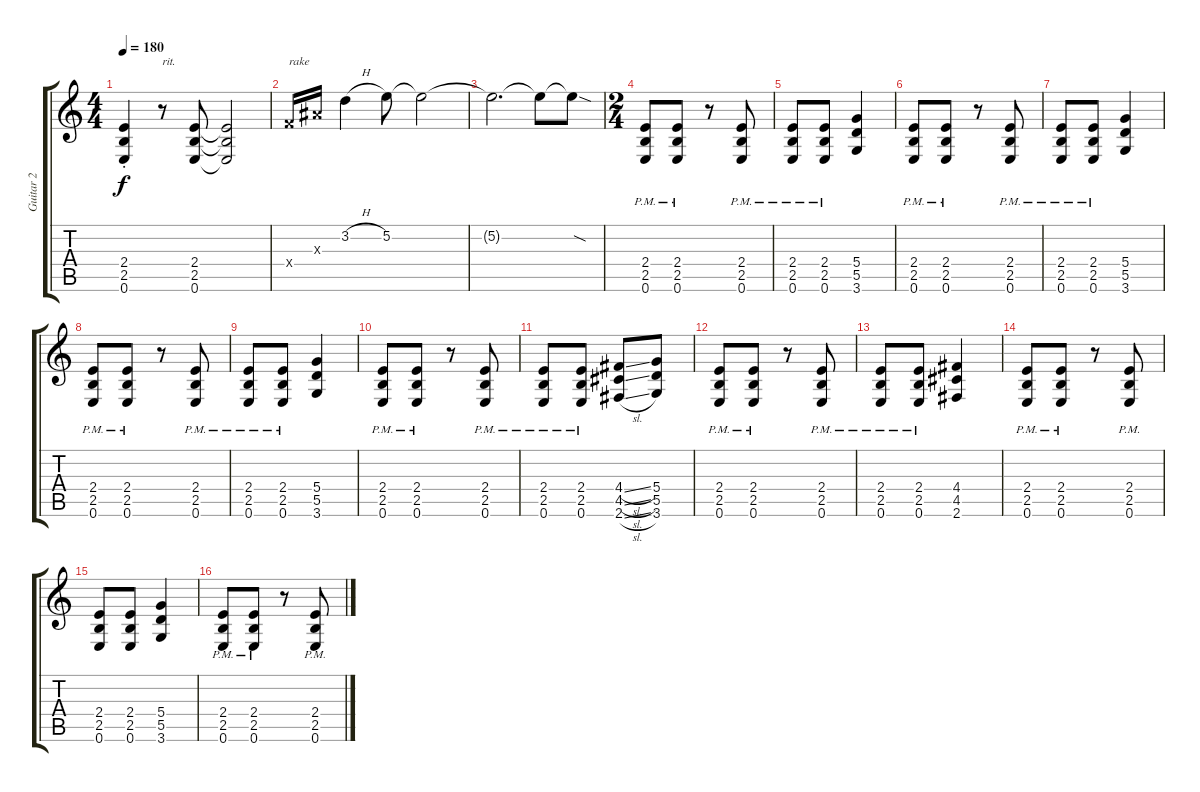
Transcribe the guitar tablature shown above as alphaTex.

\track ("Guitar 2" "Guitar 2") {instrument distortionguitar}
\staff {score tabs}
\tuning (E4 B3 G3 D3 A2 E2) {hide}
\ts (4 4)
\tempo 180
\clef g2
\ks c
(2.4{st} 2.5{st} 0.6{st}).4{dy f} r.8{txt "rit."} (2.4 2.5 0.6).8 (2.4{t} 2.5{t} 0.6{t}).2 |
3.4{x}.16{txt "rake"} 3.3{x}.16 3.2{h}.4 5.2.8 5.2{t}.2 |
5.2{t}.2{d} 5.2{t}.8 5.2{sod t}.8 |
\ts (2 4)
(2.4{pm} 2.5{pm} 0.6{pm}).8 (2.4{pm} 2.5{pm} 0.6{pm}).8 r.8 (2.4{pm} 2.5{pm} 0.6{pm}).8 |
(2.4{pm} 2.5{pm} 0.6{pm}).8 (2.4{pm} 2.5{pm} 0.6{pm}).8 (5.4 5.5 3.6).4 |
(2.4{pm} 2.5{pm} 0.6{pm}).8 (2.4{pm} 2.5{pm} 0.6{pm}).8 r.8 (2.4{pm} 2.5{pm} 0.6{pm}).8 |
(2.4{pm} 2.5{pm} 0.6{pm}).8 (2.4{pm} 2.5{pm} 0.6{pm}).8 (5.4 5.5 3.6).4 |
(2.4{pm} 2.5{pm} 0.6{pm}).8 (2.4{pm} 2.5{pm} 0.6{pm}).8 r.8 (2.4{pm} 2.5{pm} 0.6{pm}).8 |
(2.4{pm} 2.5{pm} 0.6{pm}).8 (2.4{pm} 2.5{pm} 0.6{pm}).8 (5.4 5.5 3.6).4 |
(2.4{pm} 2.5{pm} 0.6{pm}).8 (2.4{pm} 2.5{pm} 0.6{pm}).8 r.8 (2.4{pm} 2.5{pm} 0.6{pm}).8 |
(2.4{pm} 2.5{pm} 0.6{pm}).8 (2.4{pm} 2.5{pm} 0.6{pm}).8 (4.4{sl} 4.5{sl} 2.6{sl}).8 (5.4 5.5 3.6).8 |
(2.4{pm} 2.5{pm} 0.6{pm}).8 (2.4{pm} 2.5{pm} 0.6{pm}).8 r.8 (2.4{pm} 2.5{pm} 0.6{pm}).8 |
(2.4{pm} 2.5{pm} 0.6{pm}).8 (2.4{pm} 2.5{pm} 0.6{pm}).8 (4.4 4.5 2.6).4 |
(2.4{pm} 2.5{pm} 0.6{pm}).8 (2.4{pm} 2.5{pm} 0.6{pm}).8 r.8 (2.4{pm} 2.5{pm} 0.6{pm}).8 |
(2.4 2.5 0.6).8 (2.4 2.5 0.6).8 (5.4 5.5 3.6).4 |
(2.4{pm} 2.5{pm} 0.6{pm}).8 (2.4{pm} 2.5{pm} 0.6{pm}).8 r.8 (2.4{pm} 2.5{pm} 0.6{pm}).8
